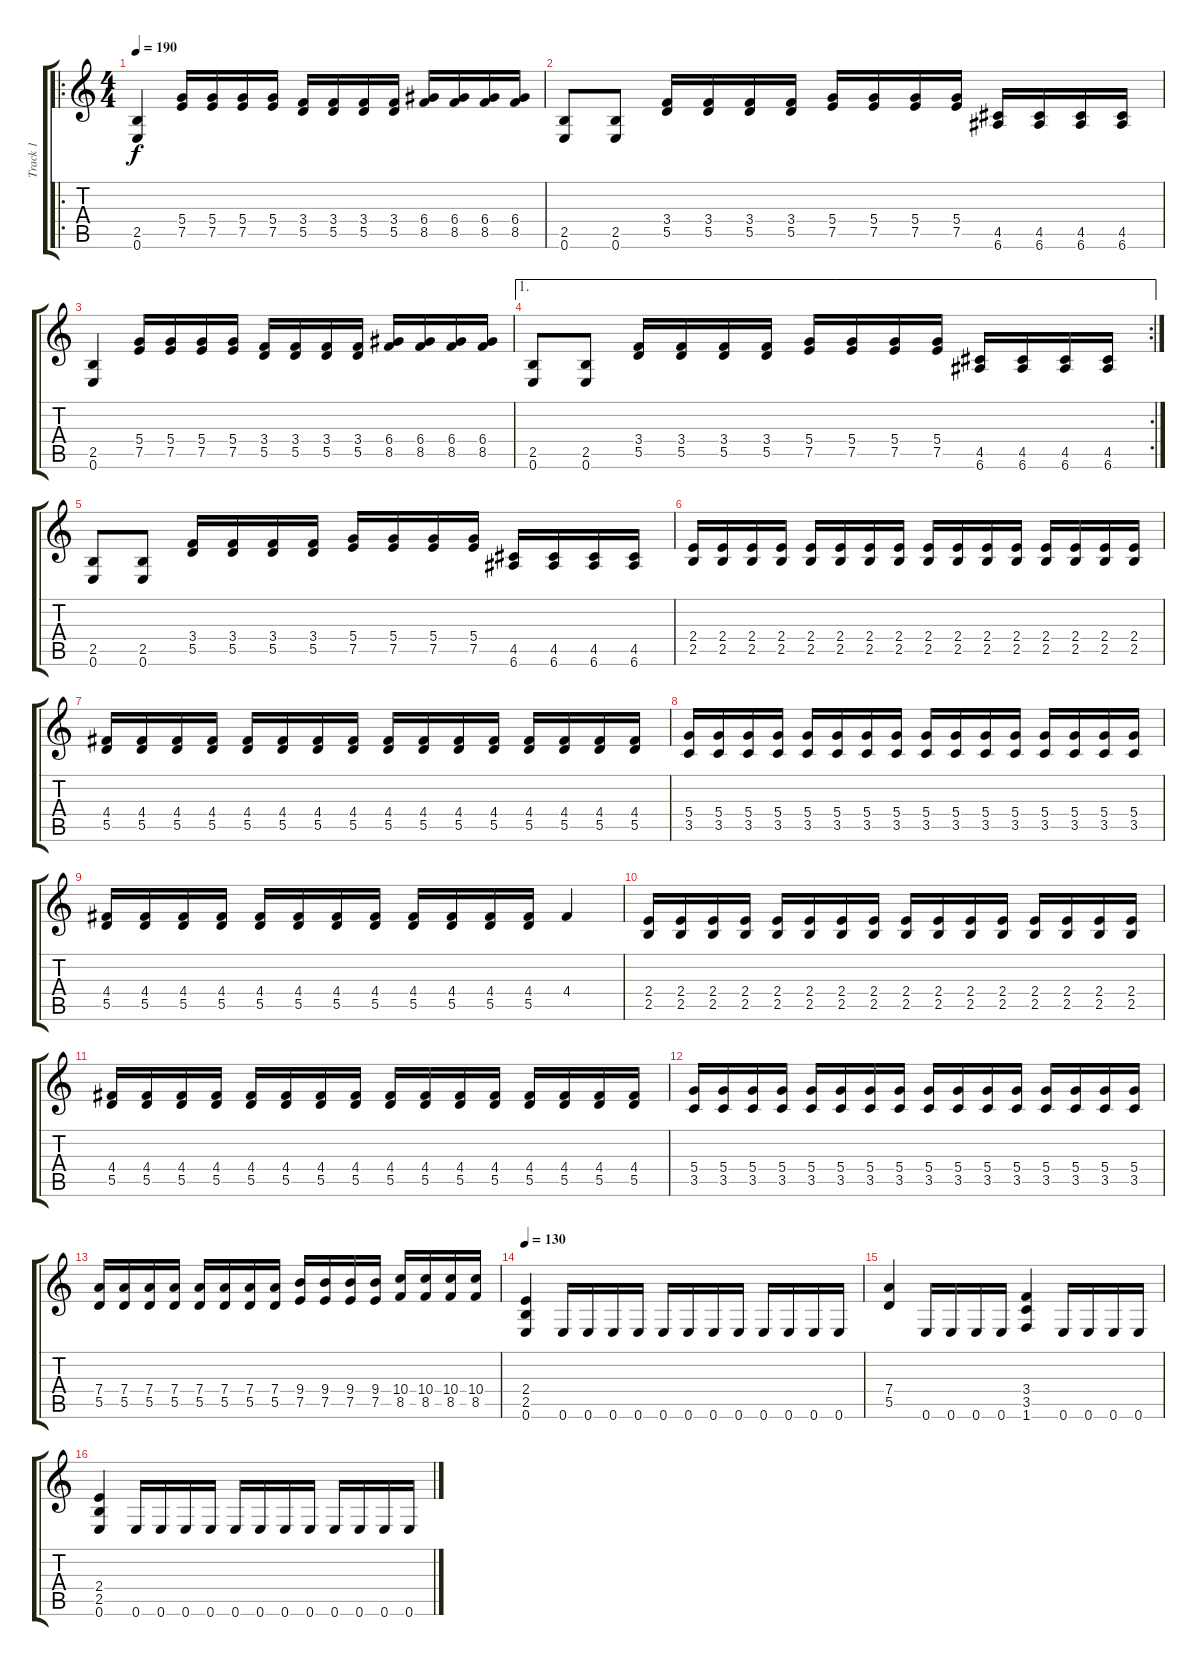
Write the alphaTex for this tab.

\track ("Track 1" "Track 1") {instrument distortionguitar}
\staff {score tabs}
\tuning (E4 B3 G3 D3 A2 E2) {hide}
\ro
\ts (4 4)
\tempo 190
\clef g2
\ks c
(2.5 0.6).4{dy f} (5.4 7.5).16 (5.4 7.5).16 (5.4 7.5).16 (5.4 7.5).16 (3.4 5.5).16 (3.4 5.5).16 (3.4 5.5).16 (3.4 5.5).16 (6.4 8.5).16 (6.4 8.5).16 (6.4 8.5).16 (6.4 8.5).16 |
(2.5 0.6).8 (2.5 0.6).8 (3.4 5.5).16 (3.4 5.5).16 (3.4 5.5).16 (3.4 5.5).16 (5.4 7.5).16 (5.4 7.5).16 (5.4 7.5).16 (5.4 7.5).16 (4.5 6.6).16 (4.5 6.6).16 (4.5 6.6).16 (4.5 6.6).16 |
(2.5 0.6).4 (5.4 7.5).16 (5.4 7.5).16 (5.4 7.5).16 (5.4 7.5).16 (3.4 5.5).16 (3.4 5.5).16 (3.4 5.5).16 (3.4 5.5).16 (6.4 8.5).16 (6.4 8.5).16 (6.4 8.5).16 (6.4 8.5).16 |
\ae 1
\rc 2
(2.5 0.6).8 (2.5 0.6).8 (3.4 5.5).16 (3.4 5.5).16 (3.4 5.5).16 (3.4 5.5).16 (5.4 7.5).16 (5.4 7.5).16 (5.4 7.5).16 (5.4 7.5).16 (4.5 6.6).16 (4.5 6.6).16 (4.5 6.6).16 (4.5 6.6).16 |
(2.5 0.6).8 (2.5 0.6).8 (3.4 5.5).16 (3.4 5.5).16 (3.4 5.5).16 (3.4 5.5).16 (5.4 7.5).16 (5.4 7.5).16 (5.4 7.5).16 (5.4 7.5).16 (4.5 6.6).16 (4.5 6.6).16 (4.5 6.6).16 (4.5 6.6).16 |
(2.4 2.5).16 (2.4 2.5).16 (2.4 2.5).16 (2.4 2.5).16 (2.4 2.5).16 (2.4 2.5).16 (2.4 2.5).16 (2.4 2.5).16 (2.4 2.5).16 (2.4 2.5).16 (2.4 2.5).16 (2.4 2.5).16 (2.4 2.5).16 (2.4 2.5).16 (2.4 2.5).16 (2.4 2.5).16 |
(4.4 5.5).16 (4.4 5.5).16 (4.4 5.5).16 (4.4 5.5).16 (4.4 5.5).16 (4.4 5.5).16 (4.4 5.5).16 (4.4 5.5).16 (4.4 5.5).16 (4.4 5.5).16 (4.4 5.5).16 (4.4 5.5).16 (4.4 5.5).16 (4.4 5.5).16 (4.4 5.5).16 (4.4 5.5).16 |
(5.4 3.5).16 (5.4 3.5).16 (5.4 3.5).16 (5.4 3.5).16 (5.4 3.5).16 (5.4 3.5).16 (5.4 3.5).16 (5.4 3.5).16 (5.4 3.5).16 (5.4 3.5).16 (5.4 3.5).16 (5.4 3.5).16 (5.4 3.5).16 (5.4 3.5).16 (5.4 3.5).16 (5.4 3.5).16 |
(4.4 5.5).16 (4.4 5.5).16 (4.4 5.5).16 (4.4 5.5).16 (4.4 5.5).16 (4.4 5.5).16 (4.4 5.5).16 (4.4 5.5).16 (4.4 5.5).16 (4.4 5.5).16 (4.4 5.5).16 (4.4 5.5).16 4.4.4 |
(2.4 2.5).16 (2.4 2.5).16 (2.4 2.5).16 (2.4 2.5).16 (2.4 2.5).16 (2.4 2.5).16 (2.4 2.5).16 (2.4 2.5).16 (2.4 2.5).16 (2.4 2.5).16 (2.4 2.5).16 (2.4 2.5).16 (2.4 2.5).16 (2.4 2.5).16 (2.4 2.5).16 (2.4 2.5).16 |
(4.4 5.5).16 (4.4 5.5).16 (4.4 5.5).16 (4.4 5.5).16 (4.4 5.5).16 (4.4 5.5).16 (4.4 5.5).16 (4.4 5.5).16 (4.4 5.5).16 (4.4 5.5).16 (4.4 5.5).16 (4.4 5.5).16 (4.4 5.5).16 (4.4 5.5).16 (4.4 5.5).16 (4.4 5.5).16 |
(5.4 3.5).16 (5.4 3.5).16 (5.4 3.5).16 (5.4 3.5).16 (5.4 3.5).16 (5.4 3.5).16 (5.4 3.5).16 (5.4 3.5).16 (5.4 3.5).16 (5.4 3.5).16 (5.4 3.5).16 (5.4 3.5).16 (5.4 3.5).16 (5.4 3.5).16 (5.4 3.5).16 (5.4 3.5).16 |
(7.4 5.5).16 (7.4 5.5).16 (7.4 5.5).16 (7.4 5.5).16 (7.4 5.5).16 (7.4 5.5).16 (7.4 5.5).16 (7.4 5.5).16 (9.4 7.5).16 (9.4 7.5).16 (9.4 7.5).16 (9.4 7.5).16 (10.4 8.5).16 (10.4 8.5).16 (10.4 8.5).16 (10.4 8.5).16 |
\tempo 130
(2.4 2.5 0.6).4 0.6.16 0.6.16 0.6.16 0.6.16 0.6.16 0.6.16 0.6.16 0.6.16 0.6.16 0.6.16 0.6.16 0.6.16 |
(7.4 5.5).4 0.6.16 0.6.16 0.6.16 0.6.16 (3.4 3.5 1.6).4 0.6.16 0.6.16 0.6.16 0.6.16 |
(2.4 2.5 0.6).4 0.6.16 0.6.16 0.6.16 0.6.16 0.6.16 0.6.16 0.6.16 0.6.16 0.6.16 0.6.16 0.6.16 0.6.16
